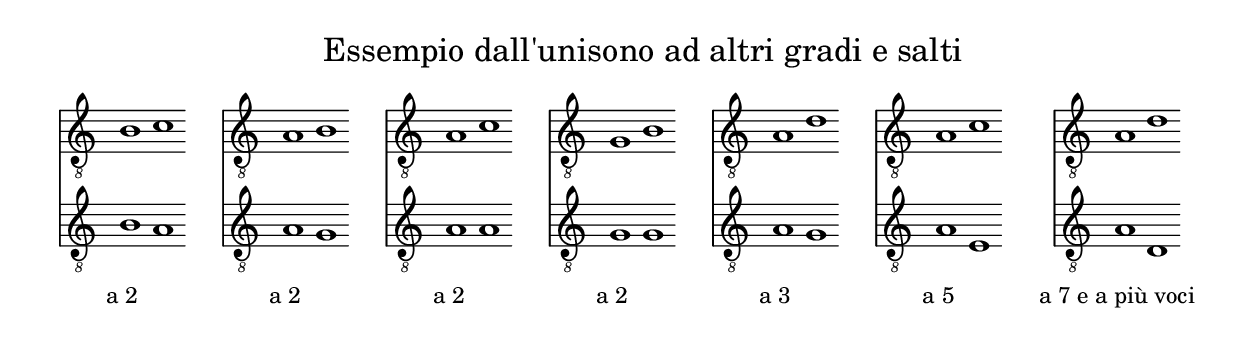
\version "2.22.2"

% Auto generated file

\header {
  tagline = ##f
}

dot = {
   \once \override Script.add-stem-support = ##f
   \once \override Script.toward-stem-shift = 0
   \once \override Script.skyline-horizontal-padding = 0
   \once \override Script.direction = 1
   \once \override Script.font-size = 1
}

\markup {
  \center-column {
    \line {
      \center-align
      \fontsize#3 { \concat { \normal-text "Essempio dall'unisono ad altri gradi e salti"} }
    }
    \null
    \line {
      \center-column {

        \line {
          \score {
            <<
              \new Staff \with { instrumentName = ""} {
                \override Staff.TimeSignature.stencil = ##f
                \override Staff.NoteHead.style = #'baroque
                \accidentalStyle Score.forget
                \override Rest.style = #'default
                \override NoteHead.style = #'default
                \cadenzaOn
                \clef "treble_8"
                \key c #`((0 . ,NATURAL) (1 . ,NATURAL) (2 . ,NATURAL)
                          (3 . ,NATURAL) (4 . ,NATURAL) (5 . ,NATURAL)
                          (6 . ,NATURAL))  b1   c'1  
                \cadenzaOff
              }
              \new Staff \with { instrumentName = ""} {
                \override Staff.TimeSignature.stencil = ##f
                \override Staff.NoteHead.style = #'baroque
                \accidentalStyle Score.forget
                \override Rest.style = #'default
                \override NoteHead.style = #'default
                \cadenzaOn
                \clef "treble_8"
                \key c #`((0 . ,NATURAL) (1 . ,NATURAL) (2 . ,NATURAL)
                          (3 . ,NATURAL) (4 . ,NATURAL) (5 . ,NATURAL)
                          (6 . ,NATURAL))  b1   a1  
                \cadenzaOff
              }
            >>
            \layout {
              \context {
                \Score
                \override SpacingSpanner.common-shortest-duration = #(ly:make-moment 1)
              }
            }
          }
        }
        \null
        \line {
          \left-align {  \normal-text "a 2" }
        }

      }
      \hspace #3 
      \center-column {

        \line {
          \score {
            <<
              \new Staff \with { instrumentName = ""} {
                \override Staff.TimeSignature.stencil = ##f
                \override Staff.NoteHead.style = #'baroque
                \accidentalStyle Score.forget
                \override Rest.style = #'default
                \override NoteHead.style = #'default
                \cadenzaOn
                \clef "treble_8"
                \key c #`((0 . ,NATURAL) (1 . ,NATURAL) (2 . ,NATURAL)
                          (3 . ,NATURAL) (4 . ,NATURAL) (5 . ,NATURAL)
                          (6 . ,NATURAL))  a1   b1  
                \cadenzaOff
              }
              \new Staff \with { instrumentName = ""} {
                \override Staff.TimeSignature.stencil = ##f
                \override Staff.NoteHead.style = #'baroque
                \accidentalStyle Score.forget
                \override Rest.style = #'default
                \override NoteHead.style = #'default
                \cadenzaOn
                \clef "treble_8"
                \key c #`((0 . ,NATURAL) (1 . ,NATURAL) (2 . ,NATURAL)
                          (3 . ,NATURAL) (4 . ,NATURAL) (5 . ,NATURAL)
                          (6 . ,NATURAL))  a1   g1  
                \cadenzaOff
              }
            >>
            \layout {
              \context {
                \Score
                \override SpacingSpanner.common-shortest-duration = #(ly:make-moment 1)
              }
            }
          }
        }
        \null
        \line {
          \left-align {  \normal-text "a 2" }
        }

      }
      \hspace #3 
      \center-column {

        \line {
          \score {
            <<
              \new Staff \with { instrumentName = ""} {
                \override Staff.TimeSignature.stencil = ##f
                \override Staff.NoteHead.style = #'baroque
                \accidentalStyle Score.forget
                \override Rest.style = #'default
                \override NoteHead.style = #'default
                \cadenzaOn
                \clef "treble_8"
                \key c #`((0 . ,NATURAL) (1 . ,NATURAL) (2 . ,NATURAL)
                          (3 . ,NATURAL) (4 . ,NATURAL) (5 . ,NATURAL)
                          (6 . ,NATURAL))  a1   c'1  
                \cadenzaOff
              }
              \new Staff \with { instrumentName = ""} {
                \override Staff.TimeSignature.stencil = ##f
                \override Staff.NoteHead.style = #'baroque
                \accidentalStyle Score.forget
                \override Rest.style = #'default
                \override NoteHead.style = #'default
                \cadenzaOn
                \clef "treble_8"
                \key c #`((0 . ,NATURAL) (1 . ,NATURAL) (2 . ,NATURAL)
                          (3 . ,NATURAL) (4 . ,NATURAL) (5 . ,NATURAL)
                          (6 . ,NATURAL))  a1   a1  
                \cadenzaOff
              }
            >>
            \layout {
              \context {
                \Score
                \override SpacingSpanner.common-shortest-duration = #(ly:make-moment 1)
              }
            }
          }
        }
        \null
        \line {
          \left-align {  \normal-text "a 2" }
        }

      }
      \hspace #3 
      \center-column {

        \line {
          \score {
            <<
              \new Staff \with { instrumentName = ""} {
                \override Staff.TimeSignature.stencil = ##f
                \override Staff.NoteHead.style = #'baroque
                \accidentalStyle Score.forget
                \override Rest.style = #'default
                \override NoteHead.style = #'default
                \cadenzaOn
                \clef "treble_8"
                \key c #`((0 . ,NATURAL) (1 . ,NATURAL) (2 . ,NATURAL)
                          (3 . ,NATURAL) (4 . ,NATURAL) (5 . ,NATURAL)
                          (6 . ,NATURAL))  g1   b1  
                \cadenzaOff
              }
              \new Staff \with { instrumentName = ""} {
                \override Staff.TimeSignature.stencil = ##f
                \override Staff.NoteHead.style = #'baroque
                \accidentalStyle Score.forget
                \override Rest.style = #'default
                \override NoteHead.style = #'default
                \cadenzaOn
                \clef "treble_8"
                \key c #`((0 . ,NATURAL) (1 . ,NATURAL) (2 . ,NATURAL)
                          (3 . ,NATURAL) (4 . ,NATURAL) (5 . ,NATURAL)
                          (6 . ,NATURAL))  g1   g1  
                \cadenzaOff
              }
            >>
            \layout {
              \context {
                \Score
                \override SpacingSpanner.common-shortest-duration = #(ly:make-moment 1)
              }
            }
          }
        }
        \null
        \line {
          \left-align {  \normal-text "a 2" }
        }

      }
      \hspace #3 
      \center-column {

        \line {
          \score {
            <<
              \new Staff \with { instrumentName = ""} {
                \override Staff.TimeSignature.stencil = ##f
                \override Staff.NoteHead.style = #'baroque
                \accidentalStyle Score.forget
                \override Rest.style = #'default
                \override NoteHead.style = #'default
                \cadenzaOn
                \clef "treble_8"
                \key c #`((0 . ,NATURAL) (1 . ,NATURAL) (2 . ,NATURAL)
                          (3 . ,NATURAL) (4 . ,NATURAL) (5 . ,NATURAL)
                          (6 . ,NATURAL))  a1   d'1  
                \cadenzaOff
              }
              \new Staff \with { instrumentName = ""} {
                \override Staff.TimeSignature.stencil = ##f
                \override Staff.NoteHead.style = #'baroque
                \accidentalStyle Score.forget
                \override Rest.style = #'default
                \override NoteHead.style = #'default
                \cadenzaOn
                \clef "treble_8"
                \key c #`((0 . ,NATURAL) (1 . ,NATURAL) (2 . ,NATURAL)
                          (3 . ,NATURAL) (4 . ,NATURAL) (5 . ,NATURAL)
                          (6 . ,NATURAL))  a1   g1  
                \cadenzaOff
              }
            >>
            \layout {
              \context {
                \Score
                \override SpacingSpanner.common-shortest-duration = #(ly:make-moment 1)
              }
            }
          }
        }
        \null
        \line {
          \left-align {  \normal-text "a 3" }
        }

      }
      \hspace #3 
      \center-column {

        \line {
          \score {
            <<
              \new Staff \with { instrumentName = ""} {
                \override Staff.TimeSignature.stencil = ##f
                \override Staff.NoteHead.style = #'baroque
                \accidentalStyle Score.forget
                \override Rest.style = #'default
                \override NoteHead.style = #'default
                \cadenzaOn
                \clef "treble_8"
                \key c #`((0 . ,NATURAL) (1 . ,NATURAL) (2 . ,NATURAL)
                          (3 . ,NATURAL) (4 . ,NATURAL) (5 . ,NATURAL)
                          (6 . ,NATURAL))  a1   c'1  
                \cadenzaOff
              }
              \new Staff \with { instrumentName = ""} {
                \override Staff.TimeSignature.stencil = ##f
                \override Staff.NoteHead.style = #'baroque
                \accidentalStyle Score.forget
                \override Rest.style = #'default
                \override NoteHead.style = #'default
                \cadenzaOn
                \clef "treble_8"
                \key c #`((0 . ,NATURAL) (1 . ,NATURAL) (2 . ,NATURAL)
                          (3 . ,NATURAL) (4 . ,NATURAL) (5 . ,NATURAL)
                          (6 . ,NATURAL))  a1   e1  
                \cadenzaOff
              }
            >>
            \layout {
              \context {
                \Score
                \override SpacingSpanner.common-shortest-duration = #(ly:make-moment 1)
              }
            }
          }
        }
        \null
        \line {
          \left-align {  \normal-text "a 5" }
        }

      }
      \hspace #3 
      \center-column {

        \line {
          \score {
            <<
              \new Staff \with { instrumentName = ""} {
                \override Staff.TimeSignature.stencil = ##f
                \override Staff.NoteHead.style = #'baroque
                \accidentalStyle Score.forget
                \override Rest.style = #'default
                \override NoteHead.style = #'default
                \cadenzaOn
                \clef "treble_8"
                \key c #`((0 . ,NATURAL) (1 . ,NATURAL) (2 . ,NATURAL)
                          (3 . ,NATURAL) (4 . ,NATURAL) (5 . ,NATURAL)
                          (6 . ,NATURAL))  a1   d'1  
                \cadenzaOff
              }
              \new Staff \with { instrumentName = ""} {
                \override Staff.TimeSignature.stencil = ##f
                \override Staff.NoteHead.style = #'baroque
                \accidentalStyle Score.forget
                \override Rest.style = #'default
                \override NoteHead.style = #'default
                \cadenzaOn
                \clef "treble_8"
                \key c #`((0 . ,NATURAL) (1 . ,NATURAL) (2 . ,NATURAL)
                          (3 . ,NATURAL) (4 . ,NATURAL) (5 . ,NATURAL)
                          (6 . ,NATURAL))  a1   d1  
                \cadenzaOff
              }
            >>
            \layout {
              \context {
                \Score
                \override SpacingSpanner.common-shortest-duration = #(ly:make-moment 1)
              }
            }
          }
        }
        \null
        \line {
          \left-align {  \normal-text "a 7 e a più voci" }
        }

      }
      \hspace #3 

    }
  }
}